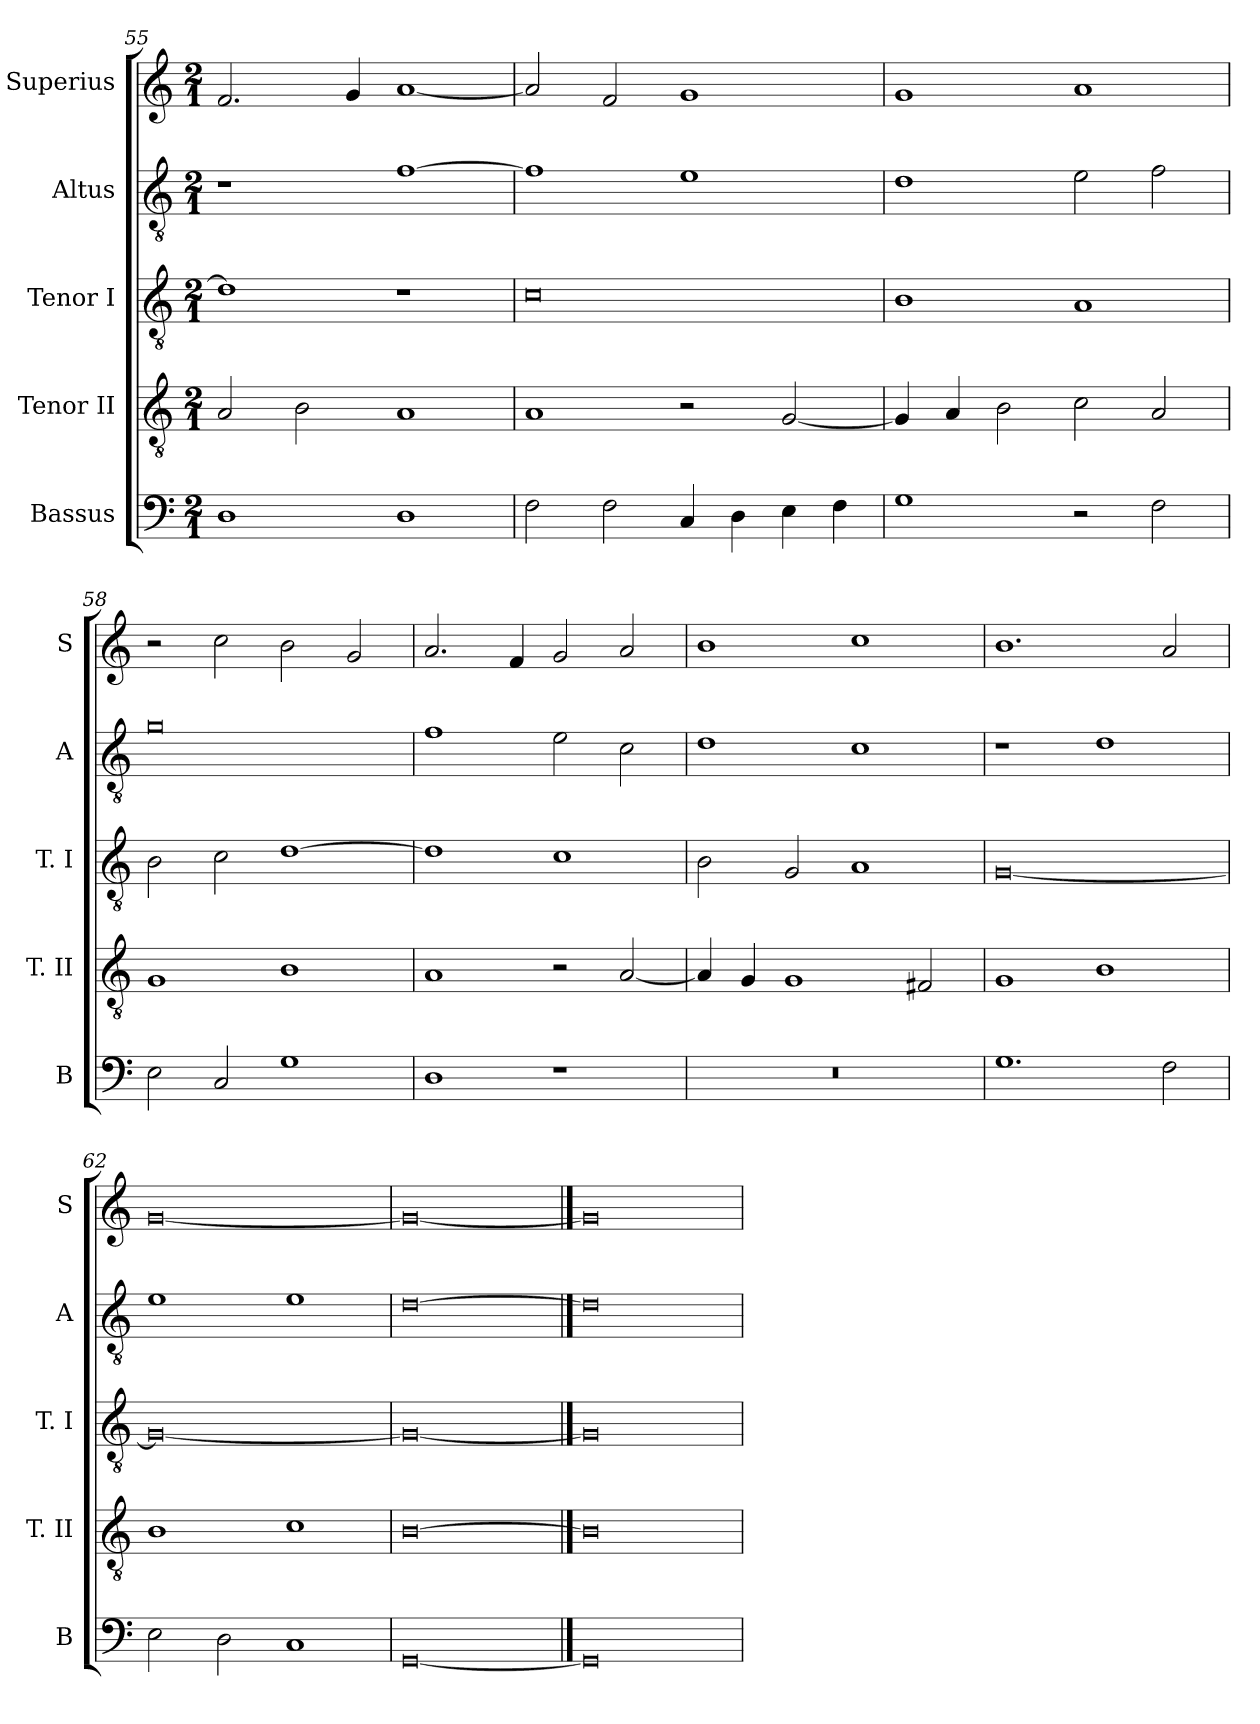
**kern	**kern	**kern	**kern	**kern
*part5	*part4	*part3	*part2	*part1
*staff5	*staff4	*staff3	*staff2	*staff1
*I"Bassus	*I"Tenor II	*I"Tenor I	*I"Altus	*I"Superius
*I'B	*I'T. II	*I'T. I	*I'A	*I'S
*clefF4	*clefGv2	*clefGv2	*clefGv2	*clefG2
*k[]	*k[]	*k[]	*k[]	*k[]
*C:	*C:	*C:	*C:	*C:
*M2/1	*M2/1	*M2/1	*M2/1	*M2/1
=55	=55	=55	=55	=55
1D	2A	1d]	1r	2.f
.	2B	.	.	.
.	.	.	.	4g
1D	1A	1r	[1f	[1a
=56	=56	=56	=56	=56
2F	1A	0c	1f]	2a]
2F	.	.	.	2f
4C	2r	.	1e	1g
4D	.	.	.	.
4E	[2G	.	.	.
4F	.	.	.	.
=57	=57	=57	=57	=57
1G	4G]	1B	1d	1g
.	4A	.	.	.
.	2B	.	.	.
2r	2c	1A	2e	1a
2F	2A	.	2f	.
=58	=58	=58	=58	=58
2E	1G	2B	0g	2r
2C	.	2c	.	2cc
1G	1B	[1d	.	2b
.	.	.	.	2g
=59	=59	=59	=59	=59
1D	1A	1d]	1f	2.a
.	.	.	.	4f
1r	2r	1c	2e	2g
.	[2A	.	2c	2a
=60	=60	=60	=60	=60
0r	4A]	2B	1d	1b
.	4G	.	.	.
.	1G	2G	.	.
.	.	1A	1c	1cc
.	2F#X	.	.	.
=61	=61	=61	=61	=61
1.G	1G	[0G	1r	1.b
.	1B	.	1d	.
2F	.	.	.	2a
=62	=62	=62	=62	=62
2E	1B	0G_	1e	[0g
2D	.	.	.	.
1C	1c	.	1e	.
=63	=63	=63	=63	=63
[0GG	[0B	0G_	[0d	0g_
==64	==64	==64	==64	==64
0GG]	0B]	0G]	0d]	0g]
=	=	=	=	=
*-	*-	*-	*-	*-
